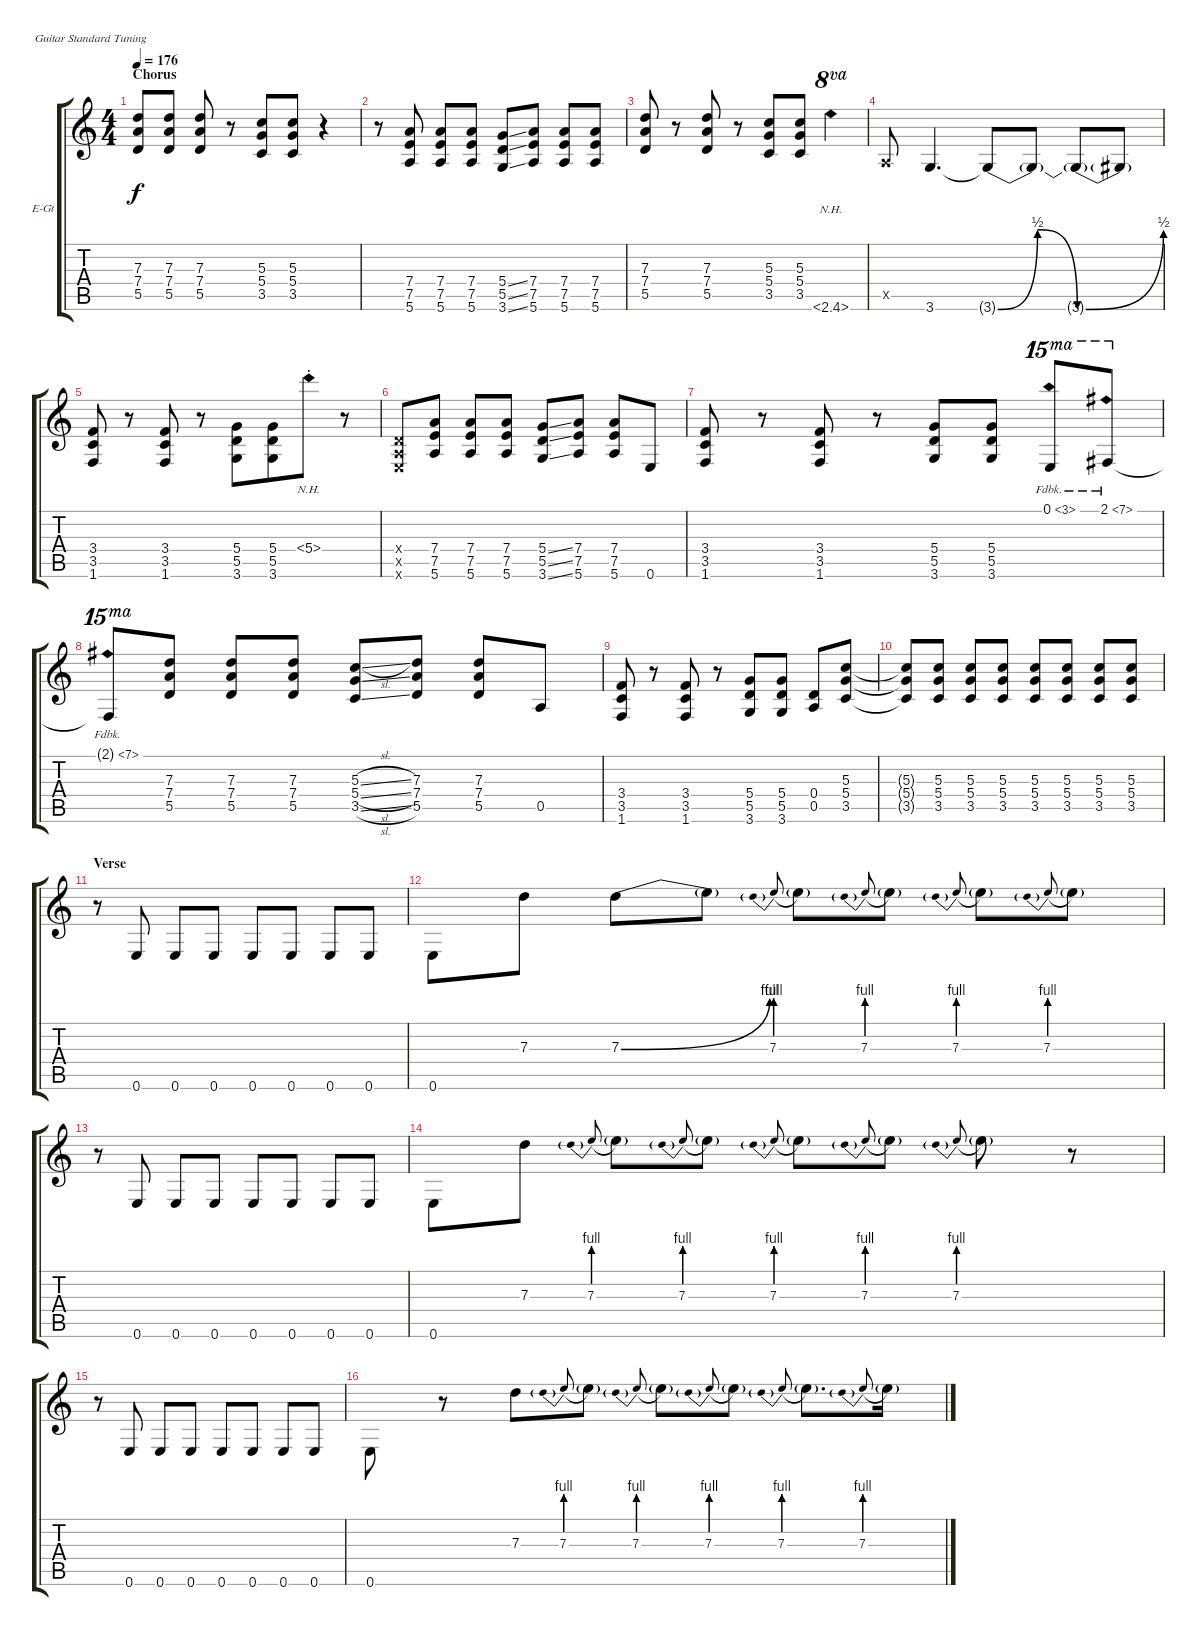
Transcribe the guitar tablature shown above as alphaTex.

\defaultSystemsLayout 4
\bracketExtendMode groupsimilarinstruments
\firstSystemTrackNameOrientation horizontal
\otherSystemsTrackNameOrientation horizontal
\track ("Electric Guitar" "E-Gt") {instrument distortionguitar}
\staff {score tabs}
\tuning (E4 B3 G3 D3 A2 E2)
\ts (4 4)
\section ("" "Chorus")
\tempo 176
\clef g2
\ks c
(5.5 7.4 7.3).8{dy f} (5.5 7.4 7.3).8 (5.5 7.4 7.3).8 r.8 (3.5 5.4 5.3).8 (3.5 5.4 5.3).8 r.4 |
r.8 (5.6 7.5 7.4).8 (5.6 7.5 7.4).8 (5.6 7.5 7.4).8 (3.6{ss} 5.5{ss} 5.4{ss}).8 (5.6 7.5 7.4).8 (5.6 7.5 7.4).8 (5.6 7.5 7.4).8 |
(5.5 7.4 7.3).8 r.8 (5.5 7.4 7.3).8 r.8 (3.5 5.4 5.3).8 (3.5 5.4 5.3).8 2.6{nh}.4{ot 8va} |
0.5{x}.8 3.6.4{d} 3.6{be (bendrelease 0 0 10.799999999999999 2 20.4 2 30 0) t}.8 3.6{t}.8 3.6{be (bend 0 0 14.399999999999999 2) t}.8 3.6{t}.8 |
(1.6 3.5 3.4).8 r.8 (1.6 3.5 3.4).8 r.8 (3.6 5.5 5.4).8{beam merge} (3.6 5.5 5.4).8{beam merge} 5.4{nh st}.8 r.8 |
(0.5{x} 0.6{x} 0.4{x}).8 (5.6 7.5 7.4).8 (5.6 7.5 7.4).8 (5.6 7.5 7.4).8 (3.6{ss} 5.5{ss} 5.4{ss}).8 (5.6 7.5 7.4).8 (5.6 7.5 7.4).8 0.6.8 |
(1.6 3.5 3.4).8 r.8 (1.6 3.4 3.5).8 r.8 (3.6 5.5 5.4).8 (3.6 5.5 5.4).8 0.1{fh 3}.8{ot 15ma} 2.1{fh 5}.8{ot 15ma} |
2.1{fh 5 t}.8{ot 15ma} (5.5 7.4 7.3).8 (5.5 7.4 7.3).8 (5.5 7.4 7.3).8 (3.5{sl} 5.4{sl} 5.3{sl}).8 (5.5 7.4 7.3).8 (5.5 7.4 7.3).8 0.5.8 |
(1.6 3.5 3.4).8 r.8 (1.6 3.5 3.4).8 r.8 (3.6 5.5 5.4).8 (3.6 5.5 5.4).8 (0.4 0.5).8 (3.5 5.4 5.3).8 |
(3.5{t} 5.4{t} 5.3{t}).8 (3.5 5.4 5.3).8 (3.5 5.4 5.3).8 (3.5 5.4 5.3).8 (3.5 5.4 5.3).8 (3.5 5.4 5.3).8 (3.5 5.4 5.3).8 (3.5 5.4 5.3).8 |
\section ("" "Verse")
r.8 0.6.8 0.6.8 0.6.8 0.6.8 0.6.8 0.6.8 0.6.8 |
0.6.8{beam invert} 7.3.8 7.3{be (bend 0 0 15 4)}.8 7.3{t}.8 7.3{be (prebend 0 4 60 4)}.8{gr onbeat} 7.3{t}.8 7.3{be (prebend 0 4 60 4)}.8{gr onbeat} 7.3{t}.8 7.3{be (prebend 0 4 60 4)}.8{gr onbeat} 7.3{t}.8 7.3{be (prebend 0 4 60 4)}.8{gr onbeat} 7.3{t}.8 |
r.8 0.6.8 0.6.8 0.6.8 0.6.8 0.6.8 0.6.8 0.6.8 |
0.6.8{beam invert} 7.3.8 7.3{be (prebend 0 4 60 4)}.8{gr onbeat} 7.3{t}.8 7.3{be (prebend 0 4 60 4)}.8{gr onbeat} 7.3{t}.8 7.3{be (prebend 0 4 60 4)}.8{gr onbeat} 7.3{t}.8 7.3{be (prebend 0 4 60 4)}.8{gr onbeat} 7.3{t}.8 7.3{be (prebend 0 4 60 4)}.8{gr onbeat} 7.3{t}.8 r.8 |
r.8 0.6.8 0.6.8 0.6.8 0.6.8 0.6.8 0.6.8 0.6.8 |
0.6.8{beam invert} r.8 7.3.8 7.3{be (prebend 0 4 60 4)}.8{gr onbeat} 7.3{t}.8 7.3{be (prebend 0 4 60 4)}.8{gr onbeat} 7.3{t}.8 7.3{be (prebend 0 4 60 4)}.8{gr onbeat} 7.3{t}.8 7.3{be (prebend 0 4 60 4)}.8{gr onbeat} 7.3{t}.8{d} 7.3{be (prebend 0 4 60 4)}.8{gr onbeat} 7.3{t}.16
